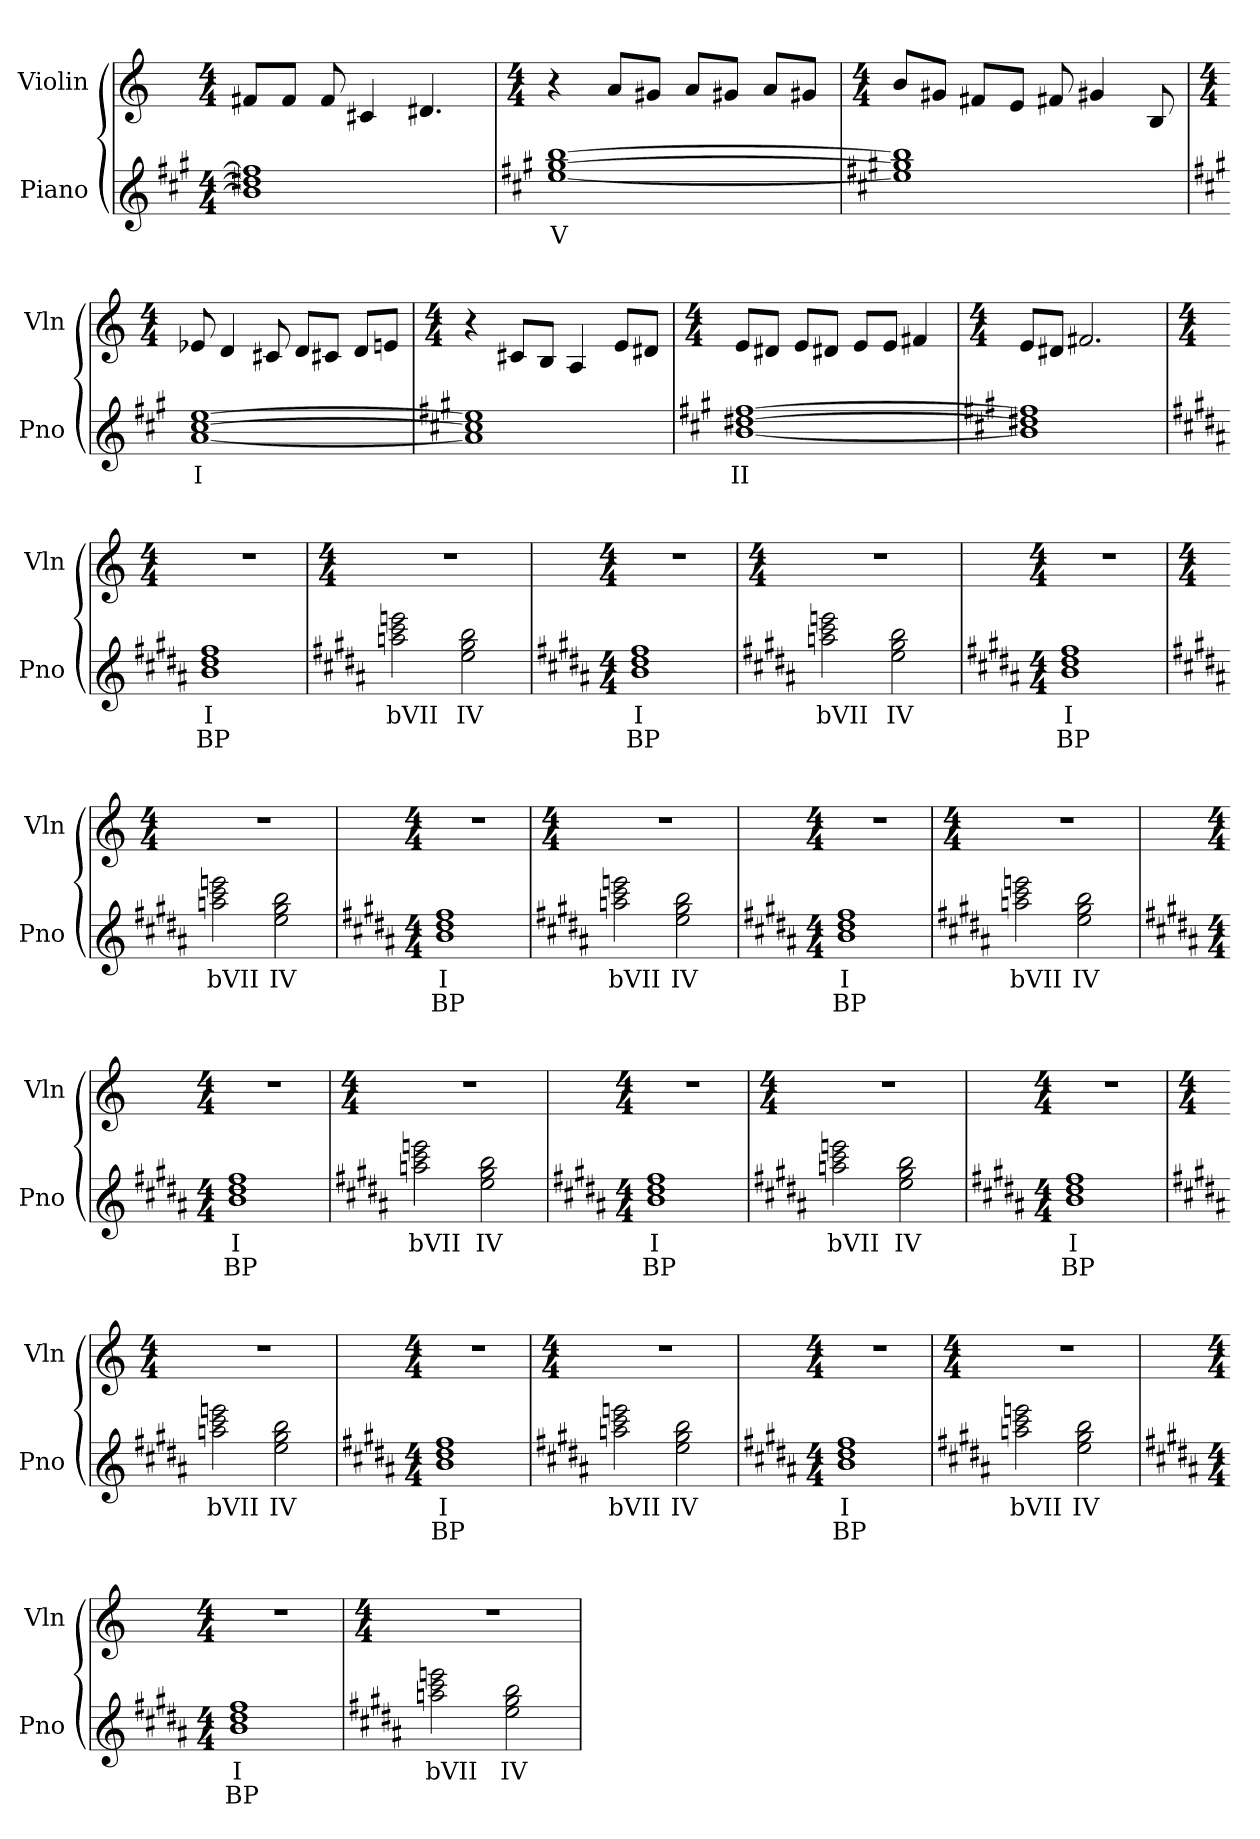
**kern	**text	**text	**kern
*part2	*part2	*part2	*part1
*staff2	*staff2	*staff2	*staff1
*I"Piano	*	*	*I"Violin
*I'Pno	*	*	*I'Vln
*k[f#c#g#]	*	*	*
*A:	*	*	*
*M4/4	*	*	*M4/4
=	=	=	=
1b] 1dd#X] 1ff#]	.	.	8f#XL
.	.	.	8f#J
.	.	.	8f#
.	.	.	4c#X
.	.	.	4.d#X
=	=	=	=
*k[f#c#g#]	*	*	*
*A:	*	*	*
*	*	*	*M4/4
[1ee [1gg# [1bb	V	.	4r
.	.	.	8aL
.	.	.	8g#XJ
.	.	.	8aL
.	.	.	8g#XJ
.	.	.	8aL
.	.	.	8g#XJ
=	=	=	=
*k[f#c#g#]	*	*	*
*A:	*	*	*
*	*	*	*M4/4
1ee] 1gg#] 1bb]	.	.	8bL
.	.	.	8g#XJ
.	.	.	8f#XL
.	.	.	8eJ
.	.	.	8f#X
.	.	.	4g#X
.	.	.	8B
=	=	=	=
*k[f#c#g#]	*	*	*
*A:	*	*	*
*	*	*	*M4/4
[1a [1cc# [1ee	I	.	8e-X
.	.	.	4d
.	.	.	8c#X
.	.	.	8dL
.	.	.	8c#XJ
.	.	.	8dL
.	.	.	8enJ
=	=	=	=
*k[f#c#g#]	*	*	*
*A:	*	*	*
*	*	*	*M4/4
1a] 1cc#] 1ee]	.	.	4r
.	.	.	8c#XL
.	.	.	8BJ
.	.	.	4A
.	.	.	8eL
.	.	.	8d#XJ
=	=	=	=
*k[f#c#g#]	*	*	*
*A:	*	*	*
*	*	*	*M4/4
[1b [1dd#X [1ff#	II	.	8eL
.	.	.	8d#XJ
.	.	.	8eL
.	.	.	8d#XJ
.	.	.	8eL
.	.	.	8eJ
.	.	.	4f#X
=	=	=	=
*k[f#c#g#]	*	*	*
*A:	*	*	*
*	*	*	*M4/4
1b] 1dd#X] 1ff#]	.	.	8eL
.	.	.	8d#XJ
.	.	.	2.f#X
=	=	=	=
*k[f#c#g#d#a#]	*	*	*
*B:	*	*	*
*	*	*	*M4/4
1b 1dd# 1ff#	I	BP	1r
=	=	=	=
*k[f#c#g#d#a#]	*	*	*
*B:	*	*	*
*	*	*	*M4/4
2aan 2ccc# 2eeen	bVII	.	1r
2ee 2gg# 2bb	IV	.	.
=	=	=	=
*k[f#c#g#d#a#]	*	*	*
*B:	*	*	*
*M4/4	*	*	*M4/4
1b 1dd# 1ff#	I	BP	1r
=	=	=	=
*k[f#c#g#d#a#]	*	*	*
*B:	*	*	*
*	*	*	*M4/4
2aan 2ccc# 2eeen	bVII	.	1r
2ee 2gg# 2bb	IV	.	.
=	=	=	=
*k[f#c#g#d#a#]	*	*	*
*B:	*	*	*
*M4/4	*	*	*M4/4
1b 1dd# 1ff#	I	BP	1r
=	=	=	=
*k[f#c#g#d#a#]	*	*	*
*B:	*	*	*
*	*	*	*M4/4
2aan 2ccc# 2eeen	bVII	.	1r
2ee 2gg# 2bb	IV	.	.
=	=	=	=
*k[f#c#g#d#a#]	*	*	*
*B:	*	*	*
*M4/4	*	*	*M4/4
1b 1dd# 1ff#	I	BP	1r
=	=	=	=
*k[f#c#g#d#a#]	*	*	*
*B:	*	*	*
*	*	*	*M4/4
2aan 2ccc# 2eeen	bVII	.	1r
2ee 2gg# 2bb	IV	.	.
=	=	=	=
*k[f#c#g#d#a#]	*	*	*
*B:	*	*	*
*M4/4	*	*	*M4/4
1b 1dd# 1ff#	I	BP	1r
=	=	=	=
*k[f#c#g#d#a#]	*	*	*
*B:	*	*	*
*	*	*	*M4/4
2aan 2ccc# 2eeen	bVII	.	1r
2ee 2gg# 2bb	IV	.	.
=	=	=	=
*k[f#c#g#d#a#]	*	*	*
*B:	*	*	*
*M4/4	*	*	*M4/4
1b 1dd# 1ff#	I	BP	1r
=	=	=	=
*k[f#c#g#d#a#]	*	*	*
*B:	*	*	*
*	*	*	*M4/4
2aan 2ccc# 2eeen	bVII	.	1r
2ee 2gg# 2bb	IV	.	.
=	=	=	=
*k[f#c#g#d#a#]	*	*	*
*B:	*	*	*
*M4/4	*	*	*M4/4
1b 1dd# 1ff#	I	BP	1r
=	=	=	=
*k[f#c#g#d#a#]	*	*	*
*B:	*	*	*
*	*	*	*M4/4
2aan 2ccc# 2eeen	bVII	.	1r
2ee 2gg# 2bb	IV	.	.
=	=	=	=
*k[f#c#g#d#a#]	*	*	*
*B:	*	*	*
*M4/4	*	*	*M4/4
1b 1dd# 1ff#	I	BP	1r
=	=	=	=
*k[f#c#g#d#a#]	*	*	*
*B:	*	*	*
*	*	*	*M4/4
2aan 2ccc# 2eeen	bVII	.	1r
2ee 2gg# 2bb	IV	.	.
=	=	=	=
*k[f#c#g#d#a#]	*	*	*
*B:	*	*	*
*M4/4	*	*	*M4/4
1b 1dd# 1ff#	I	BP	1r
=	=	=	=
*k[f#c#g#d#a#]	*	*	*
*B:	*	*	*
*	*	*	*M4/4
2aan 2ccc# 2eeen	bVII	.	1r
2ee 2gg# 2bb	IV	.	.
=	=	=	=
*k[f#c#g#d#a#]	*	*	*
*B:	*	*	*
*M4/4	*	*	*M4/4
1b 1dd# 1ff#	I	BP	1r
=	=	=	=
*k[f#c#g#d#a#]	*	*	*
*B:	*	*	*
*	*	*	*M4/4
2aan 2ccc# 2eeen	bVII	.	1r
2ee 2gg# 2bb	IV	.	.
=	=	=	=
*k[f#c#g#d#a#]	*	*	*
*B:	*	*	*
*M4/4	*	*	*M4/4
1b 1dd# 1ff#	I	BP	1r
=	=	=	=
*k[f#c#g#d#a#]	*	*	*
*B:	*	*	*
*	*	*	*M4/4
2aan 2ccc# 2eeen	bVII	.	1r
2ee 2gg# 2bb	IV	.	.
=	=	=	=
*-	*-	*-	*-
